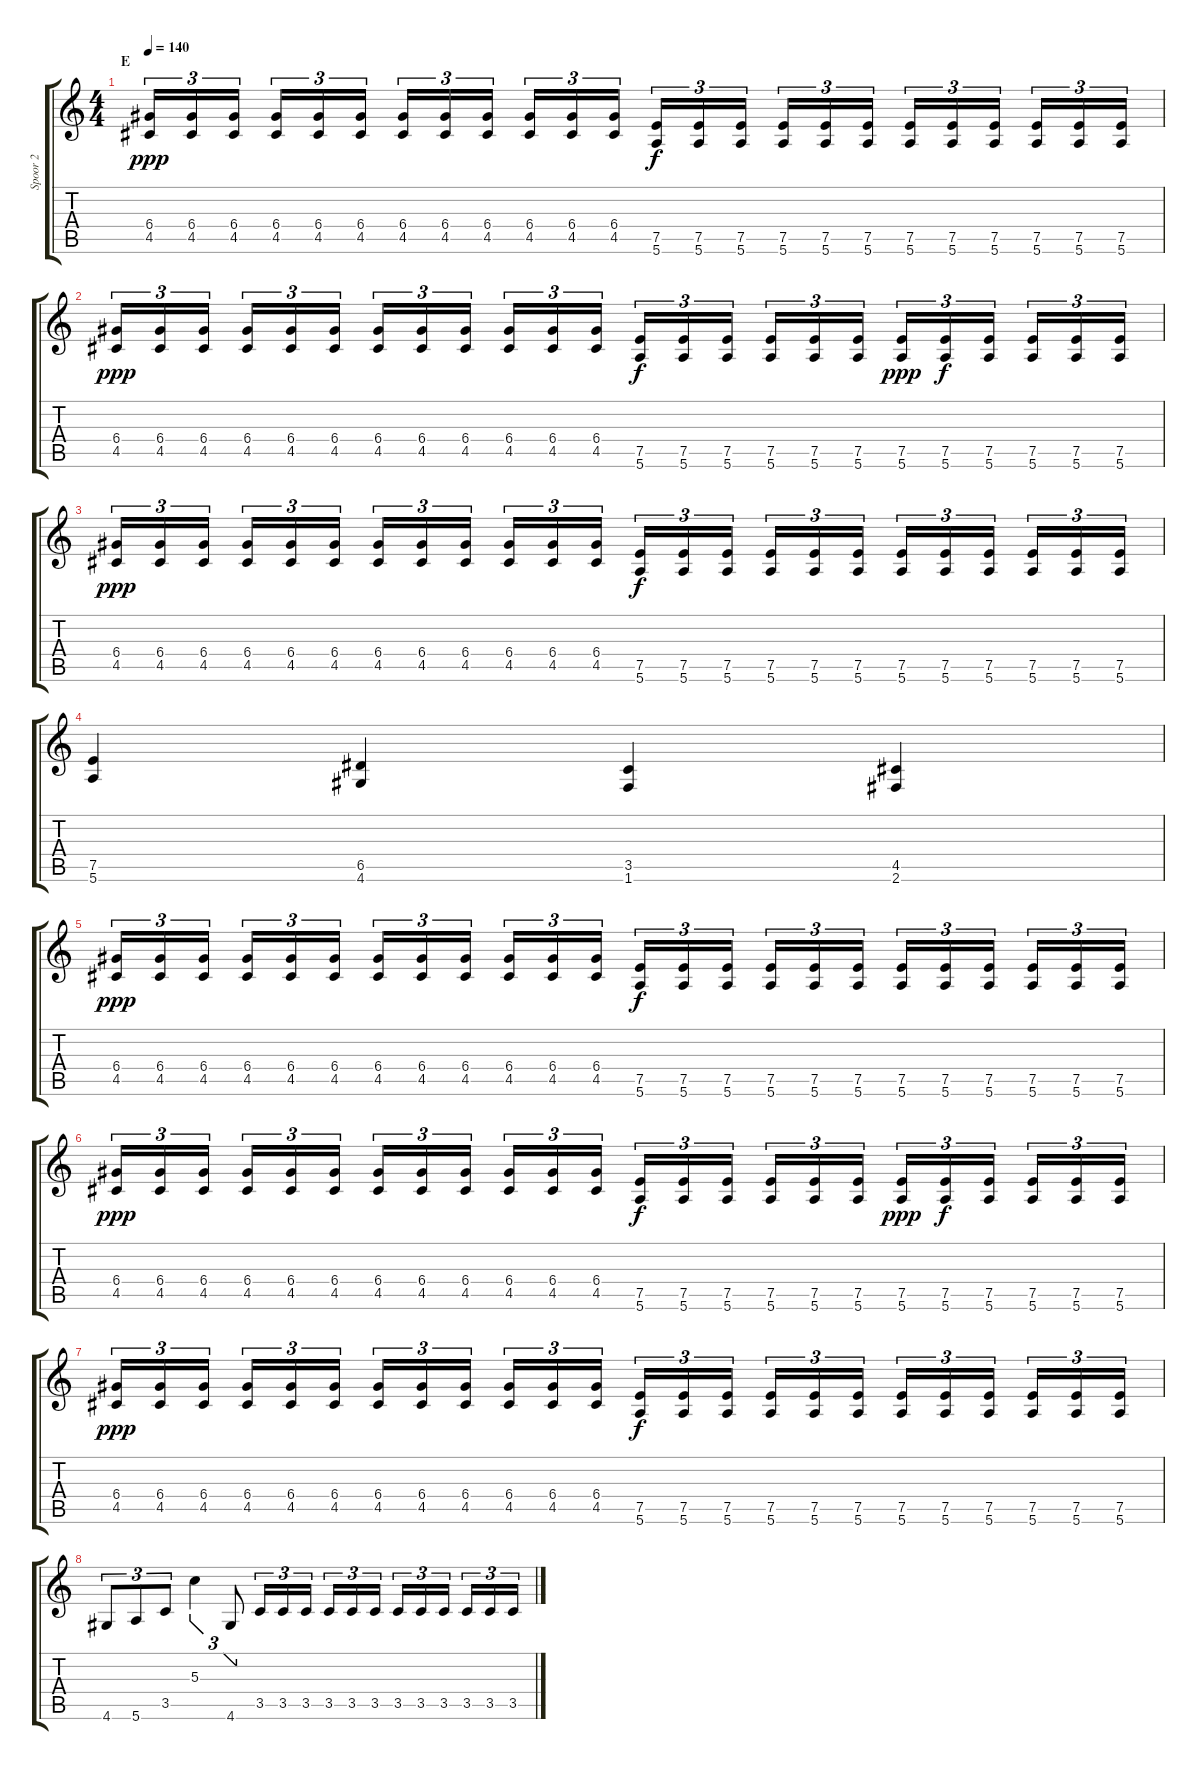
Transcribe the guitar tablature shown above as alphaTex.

\track ("Spoor 2" "Spoor 2") {instrument overdrivenguitar}
\staff {score tabs}
\tuning (E4 B3 G3 D3 A2 E2) {hide}
\ts (4 4)
\section ("" "E")
\tempo 140
\clef g2
\ks c
(6.4 4.5).16{tu (3 2) dy ppp volume 13} (6.4 4.5).16{tu (3 2)} (6.4 4.5).16{tu (3 2)} (6.4 4.5).16{tu (3 2)} (6.4 4.5).16{tu (3 2)} (6.4 4.5).16{tu (3 2)} (6.4 4.5).16{tu (3 2)} (6.4 4.5).16{tu (3 2)} (6.4 4.5).16{tu (3 2)} (6.4 4.5).16{tu (3 2)} (6.4 4.5).16{tu (3 2)} (6.4 4.5).16{tu (3 2)} (7.5 5.6).16{tu (3 2) dy f} (7.5 5.6).16{tu (3 2)} (7.5 5.6).16{tu (3 2)} (7.5 5.6).16{tu (3 2)} (7.5 5.6).16{tu (3 2)} (7.5 5.6).16{tu (3 2)} (7.5 5.6).16{tu (3 2)} (7.5 5.6).16{tu (3 2)} (7.5 5.6).16{tu (3 2)} (7.5 5.6).16{tu (3 2)} (7.5 5.6).16{tu (3 2)} (7.5 5.6).16{tu (3 2)} |
(6.4 4.5).16{tu (3 2) dy ppp} (6.4 4.5).16{tu (3 2)} (6.4 4.5).16{tu (3 2)} (6.4 4.5).16{tu (3 2)} (6.4 4.5).16{tu (3 2)} (6.4 4.5).16{tu (3 2)} (6.4 4.5).16{tu (3 2)} (6.4 4.5).16{tu (3 2)} (6.4 4.5).16{tu (3 2)} (6.4 4.5).16{tu (3 2)} (6.4 4.5).16{tu (3 2)} (6.4 4.5).16{tu (3 2)} (7.5 5.6).16{tu (3 2) dy f} (7.5 5.6).16{tu (3 2)} (7.5 5.6).16{tu (3 2)} (7.5 5.6).16{tu (3 2)} (7.5 5.6).16{tu (3 2)} (7.5 5.6).16{tu (3 2)} (7.5 5.6).16{tu (3 2) dy ppp} (7.5 5.6).16{tu (3 2) dy f} (7.5 5.6).16{tu (3 2)} (7.5 5.6).16{tu (3 2)} (7.5 5.6).16{tu (3 2)} (7.5 5.6).16{tu (3 2)} |
(6.4 4.5).16{tu (3 2) dy ppp} (6.4 4.5).16{tu (3 2)} (6.4 4.5).16{tu (3 2)} (6.4 4.5).16{tu (3 2)} (6.4 4.5).16{tu (3 2)} (6.4 4.5).16{tu (3 2)} (6.4 4.5).16{tu (3 2)} (6.4 4.5).16{tu (3 2)} (6.4 4.5).16{tu (3 2)} (6.4 4.5).16{tu (3 2)} (6.4 4.5).16{tu (3 2)} (6.4 4.5).16{tu (3 2)} (7.5 5.6).16{tu (3 2) dy f} (7.5 5.6).16{tu (3 2)} (7.5 5.6).16{tu (3 2)} (7.5 5.6).16{tu (3 2)} (7.5 5.6).16{tu (3 2)} (7.5 5.6).16{tu (3 2)} (7.5 5.6).16{tu (3 2)} (7.5 5.6).16{tu (3 2)} (7.5 5.6).16{tu (3 2)} (7.5 5.6).16{tu (3 2)} (7.5 5.6).16{tu (3 2)} (7.5 5.6).16{tu (3 2)} |
(7.5 5.6).4 (6.5 4.6).4 (3.5 1.6).4 (4.5 2.6).4 |
(6.4 4.5).16{tu (3 2) dy ppp} (6.4 4.5).16{tu (3 2)} (6.4 4.5).16{tu (3 2)} (6.4 4.5).16{tu (3 2)} (6.4 4.5).16{tu (3 2)} (6.4 4.5).16{tu (3 2)} (6.4 4.5).16{tu (3 2)} (6.4 4.5).16{tu (3 2)} (6.4 4.5).16{tu (3 2)} (6.4 4.5).16{tu (3 2)} (6.4 4.5).16{tu (3 2)} (6.4 4.5).16{tu (3 2)} (7.5 5.6).16{tu (3 2) dy f} (7.5 5.6).16{tu (3 2)} (7.5 5.6).16{tu (3 2)} (7.5 5.6).16{tu (3 2)} (7.5 5.6).16{tu (3 2)} (7.5 5.6).16{tu (3 2)} (7.5 5.6).16{tu (3 2)} (7.5 5.6).16{tu (3 2)} (7.5 5.6).16{tu (3 2)} (7.5 5.6).16{tu (3 2)} (7.5 5.6).16{tu (3 2)} (7.5 5.6).16{tu (3 2)} |
(6.4 4.5).16{tu (3 2) dy ppp} (6.4 4.5).16{tu (3 2)} (6.4 4.5).16{tu (3 2)} (6.4 4.5).16{tu (3 2)} (6.4 4.5).16{tu (3 2)} (6.4 4.5).16{tu (3 2)} (6.4 4.5).16{tu (3 2)} (6.4 4.5).16{tu (3 2)} (6.4 4.5).16{tu (3 2)} (6.4 4.5).16{tu (3 2)} (6.4 4.5).16{tu (3 2)} (6.4 4.5).16{tu (3 2)} (7.5 5.6).16{tu (3 2) dy f} (7.5 5.6).16{tu (3 2)} (7.5 5.6).16{tu (3 2)} (7.5 5.6).16{tu (3 2)} (7.5 5.6).16{tu (3 2)} (7.5 5.6).16{tu (3 2)} (7.5 5.6).16{tu (3 2) dy ppp} (7.5 5.6).16{tu (3 2) dy f} (7.5 5.6).16{tu (3 2)} (7.5 5.6).16{tu (3 2)} (7.5 5.6).16{tu (3 2)} (7.5 5.6).16{tu (3 2)} |
(6.4 4.5).16{tu (3 2) dy ppp} (6.4 4.5).16{tu (3 2)} (6.4 4.5).16{tu (3 2)} (6.4 4.5).16{tu (3 2)} (6.4 4.5).16{tu (3 2)} (6.4 4.5).16{tu (3 2)} (6.4 4.5).16{tu (3 2)} (6.4 4.5).16{tu (3 2)} (6.4 4.5).16{tu (3 2)} (6.4 4.5).16{tu (3 2)} (6.4 4.5).16{tu (3 2)} (6.4 4.5).16{tu (3 2)} (7.5 5.6).16{tu (3 2) dy f} (7.5 5.6).16{tu (3 2)} (7.5 5.6).16{tu (3 2)} (7.5 5.6).16{tu (3 2)} (7.5 5.6).16{tu (3 2)} (7.5 5.6).16{tu (3 2)} (7.5 5.6).16{tu (3 2)} (7.5 5.6).16{tu (3 2)} (7.5 5.6).16{tu (3 2)} (7.5 5.6).16{tu (3 2)} (7.5 5.6).16{tu (3 2)} (7.5 5.6).16{tu (3 2)} |
4.6.8{tu (3 2)} 5.6.8{tu (3 2)} 3.5.8{tu (3 2)} 5.3.4{tu (3 2)} 4.6.8{tu (3 2)} 3.5.16{tu (3 2)} 3.5.16{tu (3 2)} 3.5.16{tu (3 2)} 3.5.16{tu (3 2)} 3.5.16{tu (3 2)} 3.5.16{tu (3 2)} 3.5.16{tu (3 2)} 3.5.16{tu (3 2)} 3.5.16{tu (3 2)} 3.5.16{tu (3 2)} 3.5.16{tu (3 2)} 3.5.16{tu (3 2)}
